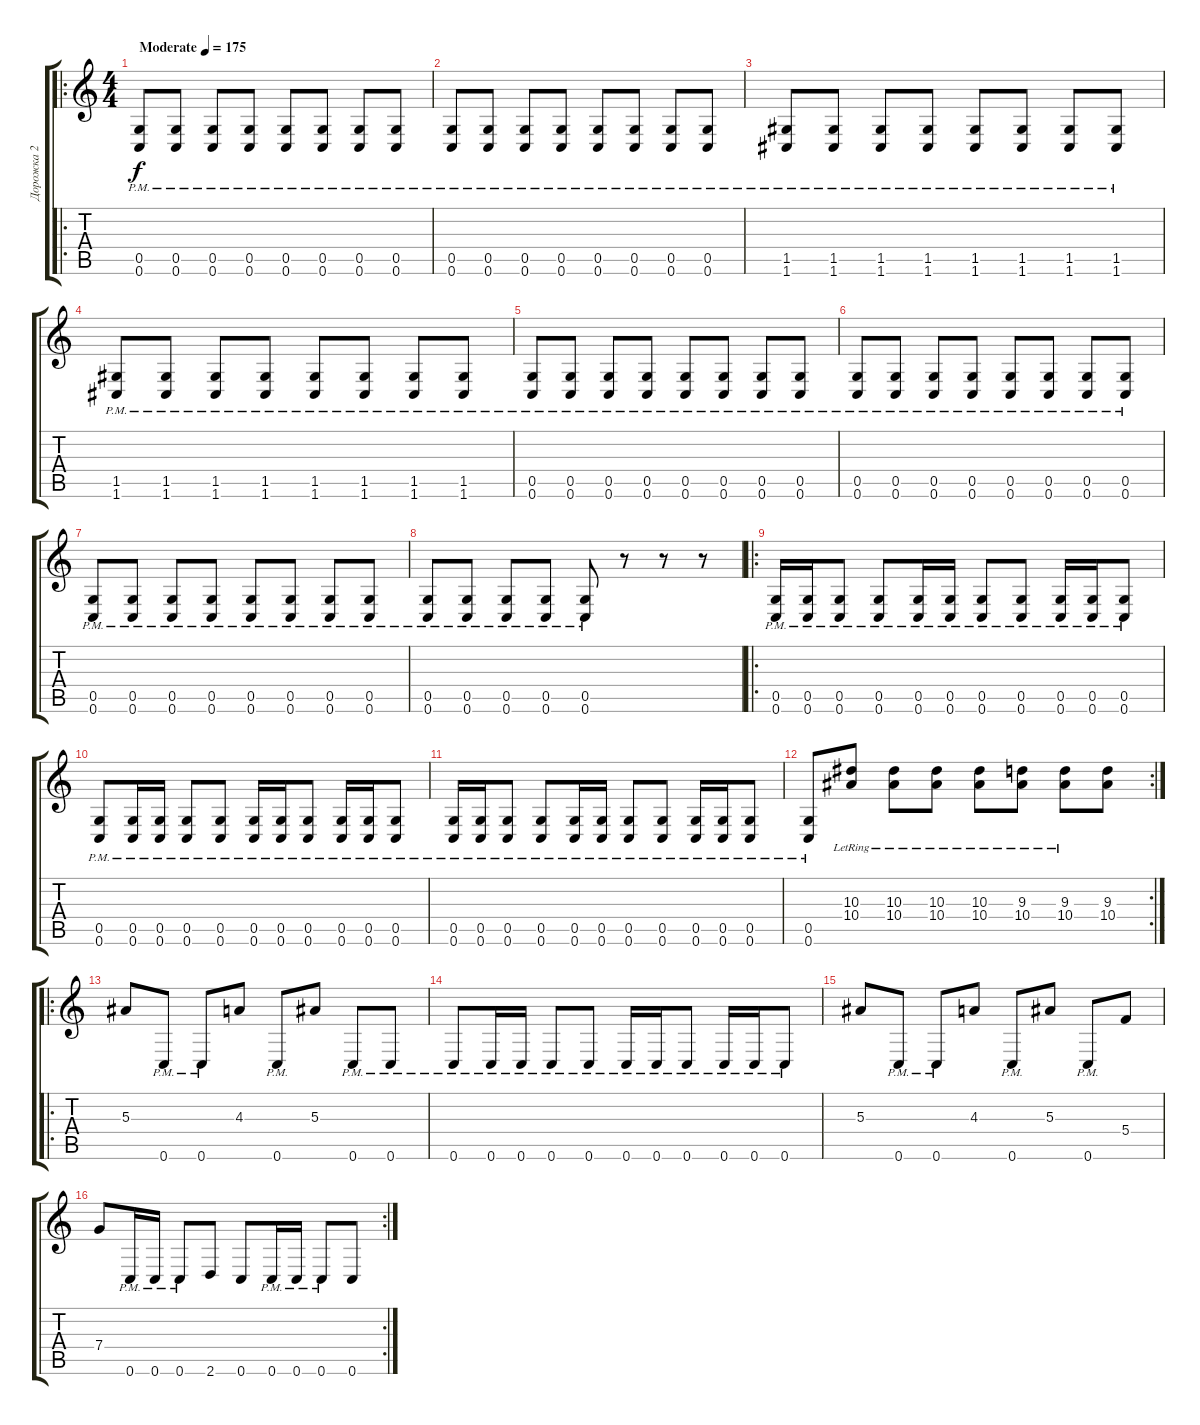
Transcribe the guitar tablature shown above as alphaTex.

\track ("Дорожка 2" "Дорожка 2") {instrument distortionguitar}
\staff {score tabs}
\tuning (D4 A3 F3 C3 G2 C2) {hide}
\ro
\ts (4 4)
\tempo (175 "Moderate")
\clef g2
\ks c
(0.5{pm} 0.6{pm}).8{dy f instrument distortionguitar} (0.5{pm} 0.6{pm}).8 (0.5{pm} 0.6{pm}).8 (0.5{pm} 0.6{pm}).8 (0.5{pm} 0.6{pm}).8 (0.5{pm} 0.6{pm}).8 (0.5{pm} 0.6{pm}).8 (0.5{pm} 0.6{pm}).8 |
(0.5{pm} 0.6{pm}).8 (0.5{pm} 0.6{pm}).8 (0.5{pm} 0.6{pm}).8 (0.5{pm} 0.6{pm}).8 (0.5{pm} 0.6{pm}).8 (0.5{pm} 0.6{pm}).8 (0.5{pm} 0.6{pm}).8 (0.5{pm} 0.6{pm}).8 |
(1.5{pm} 1.6{pm}).8 (1.5{pm} 1.6{pm}).8 (1.5{pm} 1.6{pm}).8 (1.5{pm} 1.6{pm}).8 (1.5{pm} 1.6{pm}).8 (1.5{pm} 1.6{pm}).8 (1.5{pm} 1.6{pm}).8 (1.5{pm} 1.6{pm}).8 |
(1.5{pm} 1.6{pm}).8 (1.5{pm} 1.6{pm}).8 (1.5{pm} 1.6{pm}).8 (1.5{pm} 1.6{pm}).8 (1.5{pm} 1.6{pm}).8 (1.5{pm} 1.6{pm}).8 (1.5{pm} 1.6{pm}).8 (1.5{pm} 1.6{pm}).8 |
(0.5{pm} 0.6{pm}).8 (0.5{pm} 0.6{pm}).8 (0.5{pm} 0.6{pm}).8 (0.5{pm} 0.6{pm}).8 (0.5{pm} 0.6{pm}).8 (0.5{pm} 0.6{pm}).8 (0.5{pm} 0.6{pm}).8 (0.5{pm} 0.6{pm}).8 |
(0.5{pm} 0.6{pm}).8 (0.5{pm} 0.6{pm}).8 (0.5{pm} 0.6{pm}).8 (0.5{pm} 0.6{pm}).8 (0.5{pm} 0.6{pm}).8 (0.5{pm} 0.6{pm}).8 (0.5{pm} 0.6{pm}).8 (0.5{pm} 0.6{pm}).8 |
(0.5{pm} 0.6{pm}).8 (0.5{pm} 0.6{pm}).8 (0.5{pm} 0.6{pm}).8 (0.5{pm} 0.6{pm}).8 (0.5{pm} 0.6{pm}).8 (0.5{pm} 0.6{pm}).8 (0.5{pm} 0.6{pm}).8 (0.5{pm} 0.6{pm}).8 |
(0.5{pm} 0.6{pm}).8 (0.5{pm} 0.6{pm}).8 (0.5{pm} 0.6{pm}).8 (0.5{pm} 0.6{pm}).8 (0.5{pm} 0.6{pm}).8 r.8 r.8 r.8 |
\ro
(0.5{pm} 0.6{pm}).16 (0.5{pm} 0.6{pm}).16 (0.5{pm} 0.6{pm}).8 (0.5{pm} 0.6{pm}).8 (0.5{pm} 0.6{pm}).16 (0.5{pm} 0.6{pm}).16 (0.5{pm} 0.6{pm}).8 (0.5{pm} 0.6{pm}).8 (0.5{pm} 0.6{pm}).16 (0.5{pm} 0.6{pm}).16 (0.5{pm} 0.6{pm}).8 |
(0.5{pm} 0.6{pm}).8 (0.5{pm} 0.6{pm}).16 (0.5{pm} 0.6{pm}).16 (0.5{pm} 0.6{pm}).8 (0.5{pm} 0.6{pm}).8 (0.5{pm} 0.6{pm}).16 (0.5{pm} 0.6{pm}).16 (0.5{pm} 0.6{pm}).8 (0.5{pm} 0.6{pm}).16 (0.5{pm} 0.6{pm}).16 (0.5{pm} 0.6{pm}).8 |
(0.5{pm} 0.6{pm}).16 (0.5{pm} 0.6{pm}).16 (0.5{pm} 0.6{pm}).8 (0.5{pm} 0.6{pm}).8 (0.5{pm} 0.6{pm}).16 (0.5{pm} 0.6{pm}).16 (0.5{pm} 0.6{pm}).8 (0.5{pm} 0.6{pm}).8 (0.5{pm} 0.6{pm}).16 (0.5{pm} 0.6{pm}).16 (0.5{pm} 0.6{pm}).8 |
\rc 2
(0.5{pm} 0.6{pm}).8 (10.3{lr} 10.4{lr}).8 (10.3{lr} 10.4{lr}).8 (10.3{lr} 10.4{lr}).8 (10.3{lr} 10.4{lr}).8 (9.3{lr} 10.4{lr}).8 (9.3{lr} 10.4{lr}).8 (9.3 10.4).8 |
\ro
5.3.8 0.6{pm}.8 0.6{pm}.8 4.3.8 0.6{pm}.8 5.3.8 0.6{pm}.8 0.6{pm}.8 |
0.6{pm}.8 0.6{pm}.16 0.6{pm}.16 0.6{pm}.8 0.6{pm}.8 0.6{pm}.16 0.6{pm}.16 0.6{pm}.8 0.6{pm}.16 0.6{pm}.16 0.6{pm}.8 |
5.3.8 0.6{pm}.8 0.6{pm}.8 4.3.8 0.6{pm}.8 5.3.8 0.6{pm}.8 5.4.8 |
\rc 2
7.4.8 0.6{pm}.16 0.6{pm}.16 0.6{pm}.8 2.6.8 0.6.8 0.6{pm}.16 0.6{pm}.16 0.6{pm}.8 0.6.8
